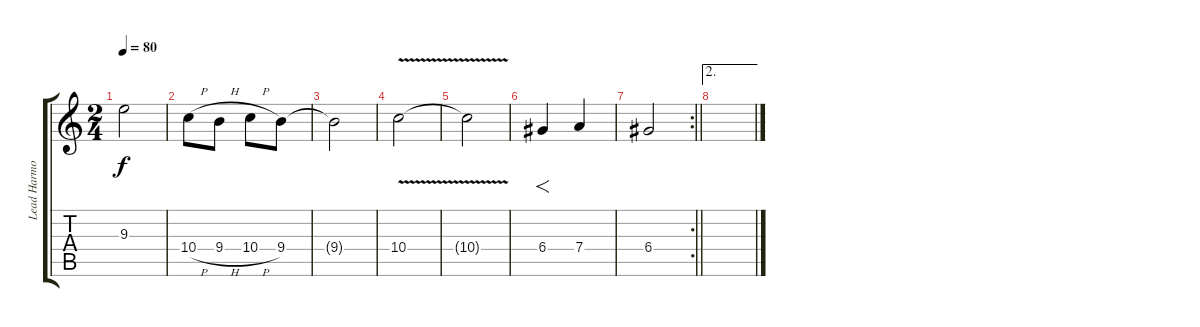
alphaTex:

\track ("Lead Harmony" "Lead Harmo") {instrument electricguitarjazz}
\staff {score tabs}
\tuning (E4 B3 G3 D3 A2 E2) {hide}
\ts (2 4)
\tempo 80
\clef g2
\ks c
9.3{t}.2{dy f} |
10.4{h}.8 9.4{h}.8 10.4{h}.8 9.4.8 |
9.4{t}.2 |
10.4{v}.2 |
10.4{t}.2 |
6.4.4{f} 7.4.4 |
\rc 2
\barLineRight lightlight
6.4.2 |
\ae 2
